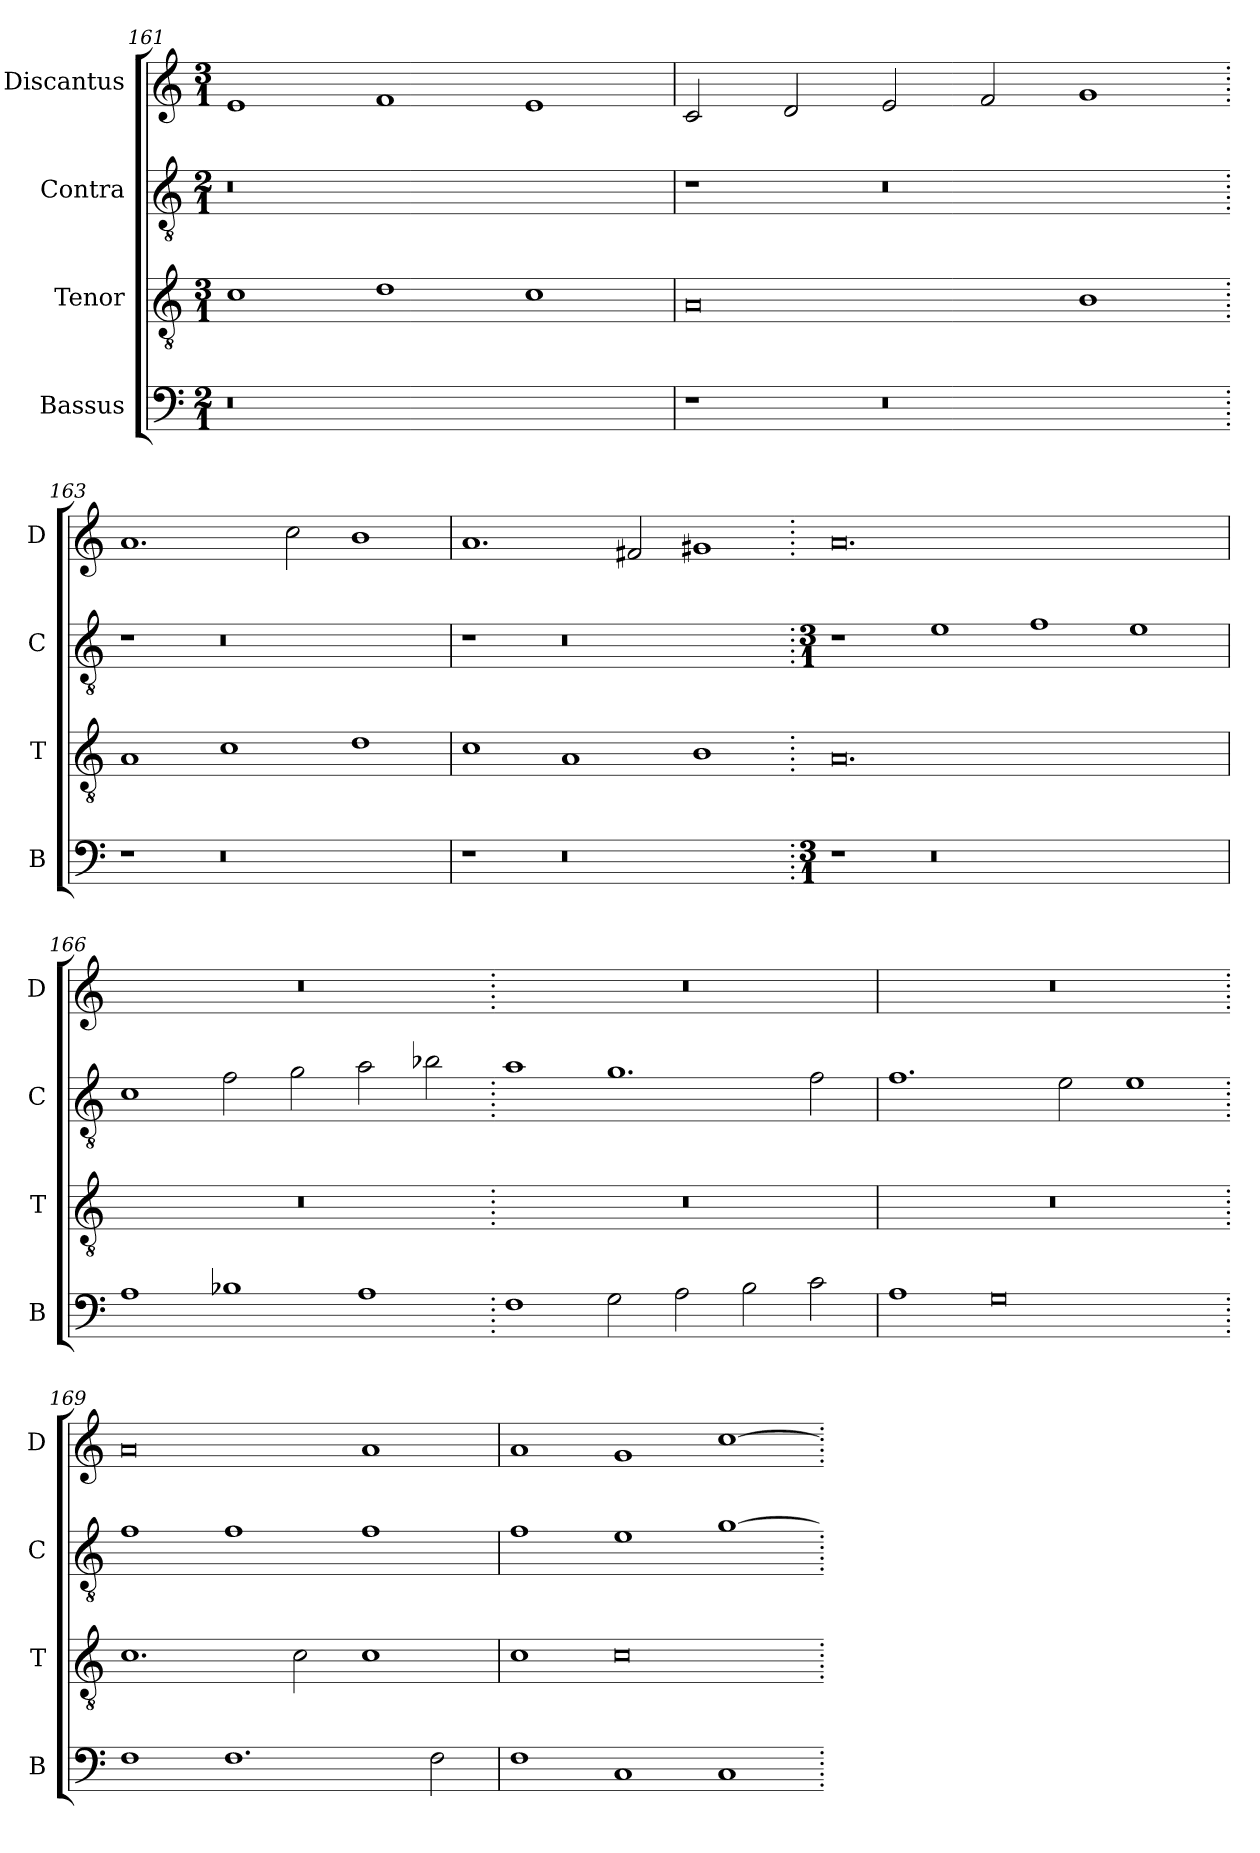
**kern	**kern	**kern	**kern
*part4	*part3	*part2	*part1
*staff4	*staff3	*staff2	*staff1
*I"Bassus	*I"Tenor	*I"Contra	*I"Discantus
*I'B	*I'T	*I'C	*I'D
*clefF4	*clefGv2	*clefGv2	*clefG2
*k[]	*k[]	*k[]	*k[]
*M2/1	*M3/1	*M2/1	*M3/1
=161	=161	=161	=161
0r	1c	0r	1e
.	1d	.	1f
1ryy	1c	1ryy	1e
=162	=162	=162	=162
1r	0A	1r	2c/
.	.	.	2d/
0r	.	0r	2e/
.	.	.	2f/
.	1B	.	1g
=163.	=163.	=163.	=163.
1r	1A	1r	1.a
0r	1c	0r	.
.	.	.	2cc\
.	1d	.	1b
=164	=164	=164	=164
1r	1c	1r	1.a
0r	1A	0r	.
.	.	.	2f#X/
.	1B	.	1g#X
=165.	=165.	=165.	=165.
*M3/1	*	*M3/1	*
1r	0.A	1r	0.a
0.r	.	1e	.
.	.	1f	.
.	1ryy	1e	1ryy
=166	=166	=166	=166
1A	0.r	1c	0.r
1B-X	.	2f\	.
.	.	2g\	.
1A	.	2a\	.
.	.	2b-X\	.
=167.	=167.	=167.	=167.
1F	0.r	1a	0.r
2G\	.	1.g	.
2A\	.	.	.
2B\	.	.	.
2c\	.	2f\	.
=168	=168	=168	=168
1A	0.r	1.f	0.r
0G	.	.	.
.	.	2e\	.
.	.	1e	.
=169.	=169.	=169.	=169.
1F	1.c	1f	0a
1.F	.	1f	.
.	2c\	.	.
.	1c	1f	1a
2F\	.	.	.
=170	=170	=170	=170
1F	1c	1f	1a
1C	0c	1e	1g
1C	.	[1g	[1cc
=.	=.	=.	=.
*-	*-	*-	*-
